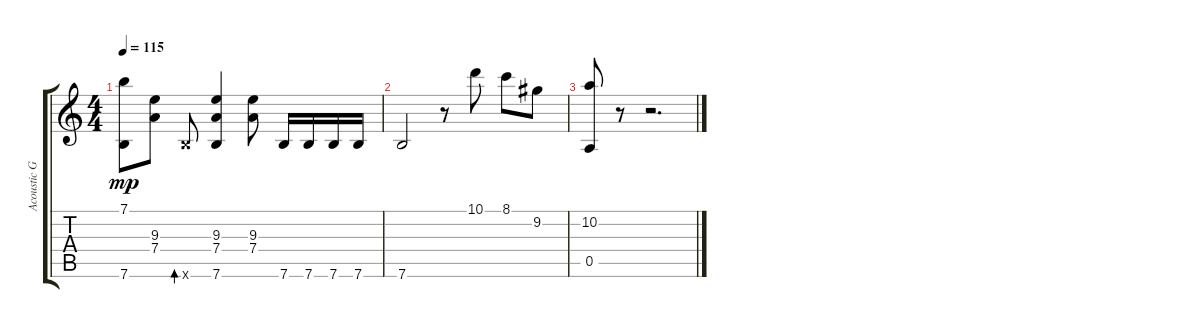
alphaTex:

\track ("Acoustic Guitar" "Acoustic G") {instrument acousticguitarnylon}
\staff {score tabs}
\tuning (E4 B3 G3 D3 A2 E2) {hide}
\ts (4 4)
\tempo 115
\clef g2
\ks c
(7.1 7.6).8{dy mp} (9.3 7.4).8 7.6{x}.8{bd 60} (9.3 7.4 7.6).4 (9.3 7.4).8 7.6.16 7.6.16 7.6.16 7.6.16 |
7.6.2 r.8 10.1.8 8.1.8 9.2.8 |
(10.2 0.5).8 r.8 r.2{d}
